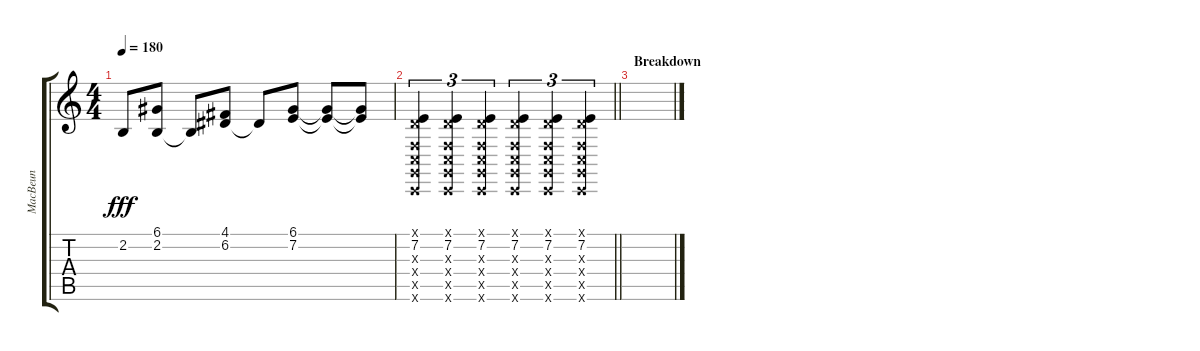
\track ("MacBeun" "MacBeun") {instrument lead1square}
\staff {score tabs}
\tuning (D4 A3 F3 C3 G2 C2) {hide}
\ts (4 4)
\tempo 180
\clef g2
\ks c
2.2{t}.8{dy fff} (6.1 2.2).8 2.2{t}.8 (4.1 6.2).8 6.2{t}.8 (6.1 7.2).8 (6.1{t} 7.2{t}).8 (6.1{t} 7.2{t}).8 |
\barLineRight lightlight
(0.1{x} 7.2 0.3{x} 0.4{x} 0.5{x} 0.6{x}).4{tu (3 2)} (0.1{x} 7.2 0.3{x} 0.4{x} 0.5{x} 0.6{x}).4{tu (3 2)} (0.1{x} 7.2 0.3{x} 0.4{x} 0.5{x} 0.6{x}).4{tu (3 2)} (0.1{x} 7.2 0.3{x} 0.4{x} 0.5{x} 0.6{x}).4{tu (3 2)} (0.1{x} 7.2 0.3{x} 0.4{x} 0.5{x} 0.6{x}).4{tu (3 2)} (0.1{x} 7.2 0.3{x} 0.4{x} 0.5{x} 0.6{x}).4{tu (3 2)} |
\section ("" "Breakdown")
